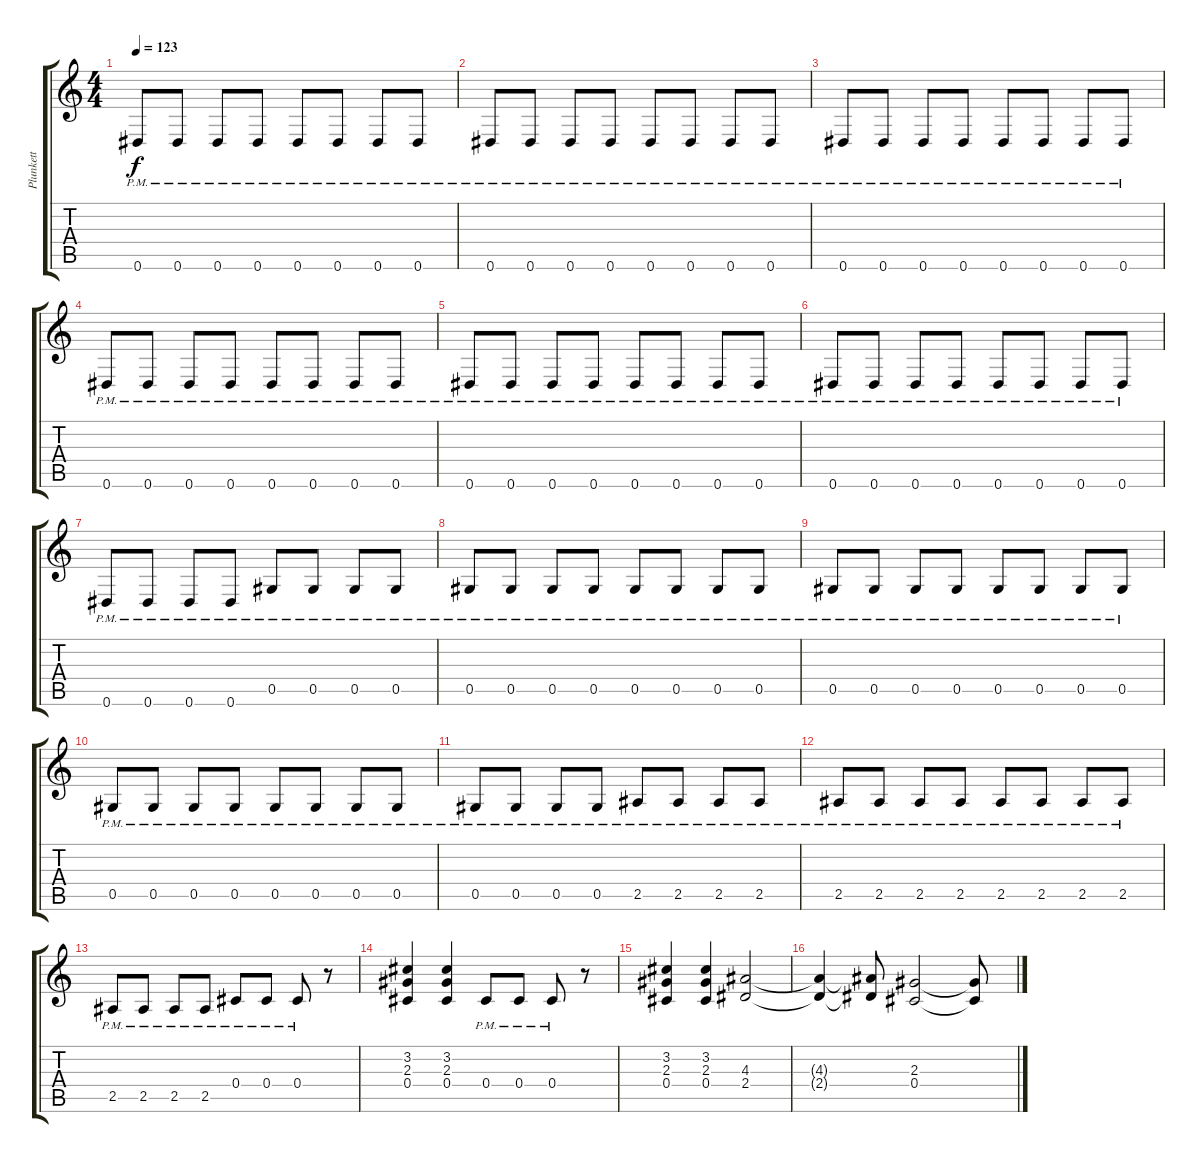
\track ("Plunkett" "Plunkett") {instrument overdrivenguitar}
\staff {score tabs}
\tuning (Eb4 Bb3 Gb3 Db3 Ab2 Eb2) {hide}
\ts (4 4)
\tempo 123
\clef g2
\ks c
0.6{pm}.8{dy f} 0.6{pm}.8 0.6{pm}.8 0.6{pm}.8 0.6{pm}.8 0.6{pm}.8 0.6{pm}.8 0.6{pm}.8 |
0.6{pm}.8 0.6{pm}.8 0.6{pm}.8 0.6{pm}.8 0.6{pm}.8 0.6{pm}.8 0.6{pm}.8 0.6{pm}.8 |
0.6{pm}.8 0.6{pm}.8 0.6{pm}.8 0.6{pm}.8 0.6{pm}.8 0.6{pm}.8 0.6{pm}.8 0.6{pm}.8 |
0.6{pm}.8 0.6{pm}.8 0.6{pm}.8 0.6{pm}.8 0.6{pm}.8 0.6{pm}.8 0.6{pm}.8 0.6{pm}.8 |
0.6{pm}.8 0.6{pm}.8 0.6{pm}.8 0.6{pm}.8 0.6{pm}.8 0.6{pm}.8 0.6{pm}.8 0.6{pm}.8 |
0.6{pm}.8 0.6{pm}.8 0.6{pm}.8 0.6{pm}.8 0.6{pm}.8 0.6{pm}.8 0.6{pm}.8 0.6{pm}.8 |
0.6{pm}.8 0.6{pm}.8 0.6{pm}.8 0.6{pm}.8 0.5{pm}.8 0.5{pm}.8 0.5{pm}.8 0.5{pm}.8 |
0.5{pm}.8 0.5{pm}.8 0.5{pm}.8 0.5{pm}.8 0.5{pm}.8 0.5{pm}.8 0.5{pm}.8 0.5{pm}.8 |
0.5{pm}.8 0.5{pm}.8 0.5{pm}.8 0.5{pm}.8 0.5{pm}.8 0.5{pm}.8 0.5{pm}.8 0.5{pm}.8 |
0.5{pm}.8 0.5{pm}.8 0.5{pm}.8 0.5{pm}.8 0.5{pm}.8 0.5{pm}.8 0.5{pm}.8 0.5{pm}.8 |
0.5{pm}.8 0.5{pm}.8 0.5{pm}.8 0.5{pm}.8 2.5{pm}.8 2.5{pm}.8 2.5{pm}.8 2.5{pm}.8 |
2.5{pm}.8 2.5{pm}.8 2.5{pm}.8 2.5{pm}.8 2.5{pm}.8 2.5{pm}.8 2.5{pm}.8 2.5{pm}.8 |
2.5{pm}.8 2.5{pm}.8 2.5{pm}.8 2.5{pm}.8 0.4{pm}.8 0.4{pm}.8 0.4{pm}.8 r.8 |
(3.2 2.3 0.4).4 (3.2 2.3 0.4).4 0.4{pm}.8 0.4{pm}.8 0.4{pm}.8 r.8 |
(3.2 2.3 0.4).4 (3.2 2.3 0.4).4 (4.3 2.4).2 |
(4.3{t} 2.4{t}).4 (4.3{t} 2.4{t}).8 (2.3 0.4).2 (2.3{t} 0.4{t}).8
